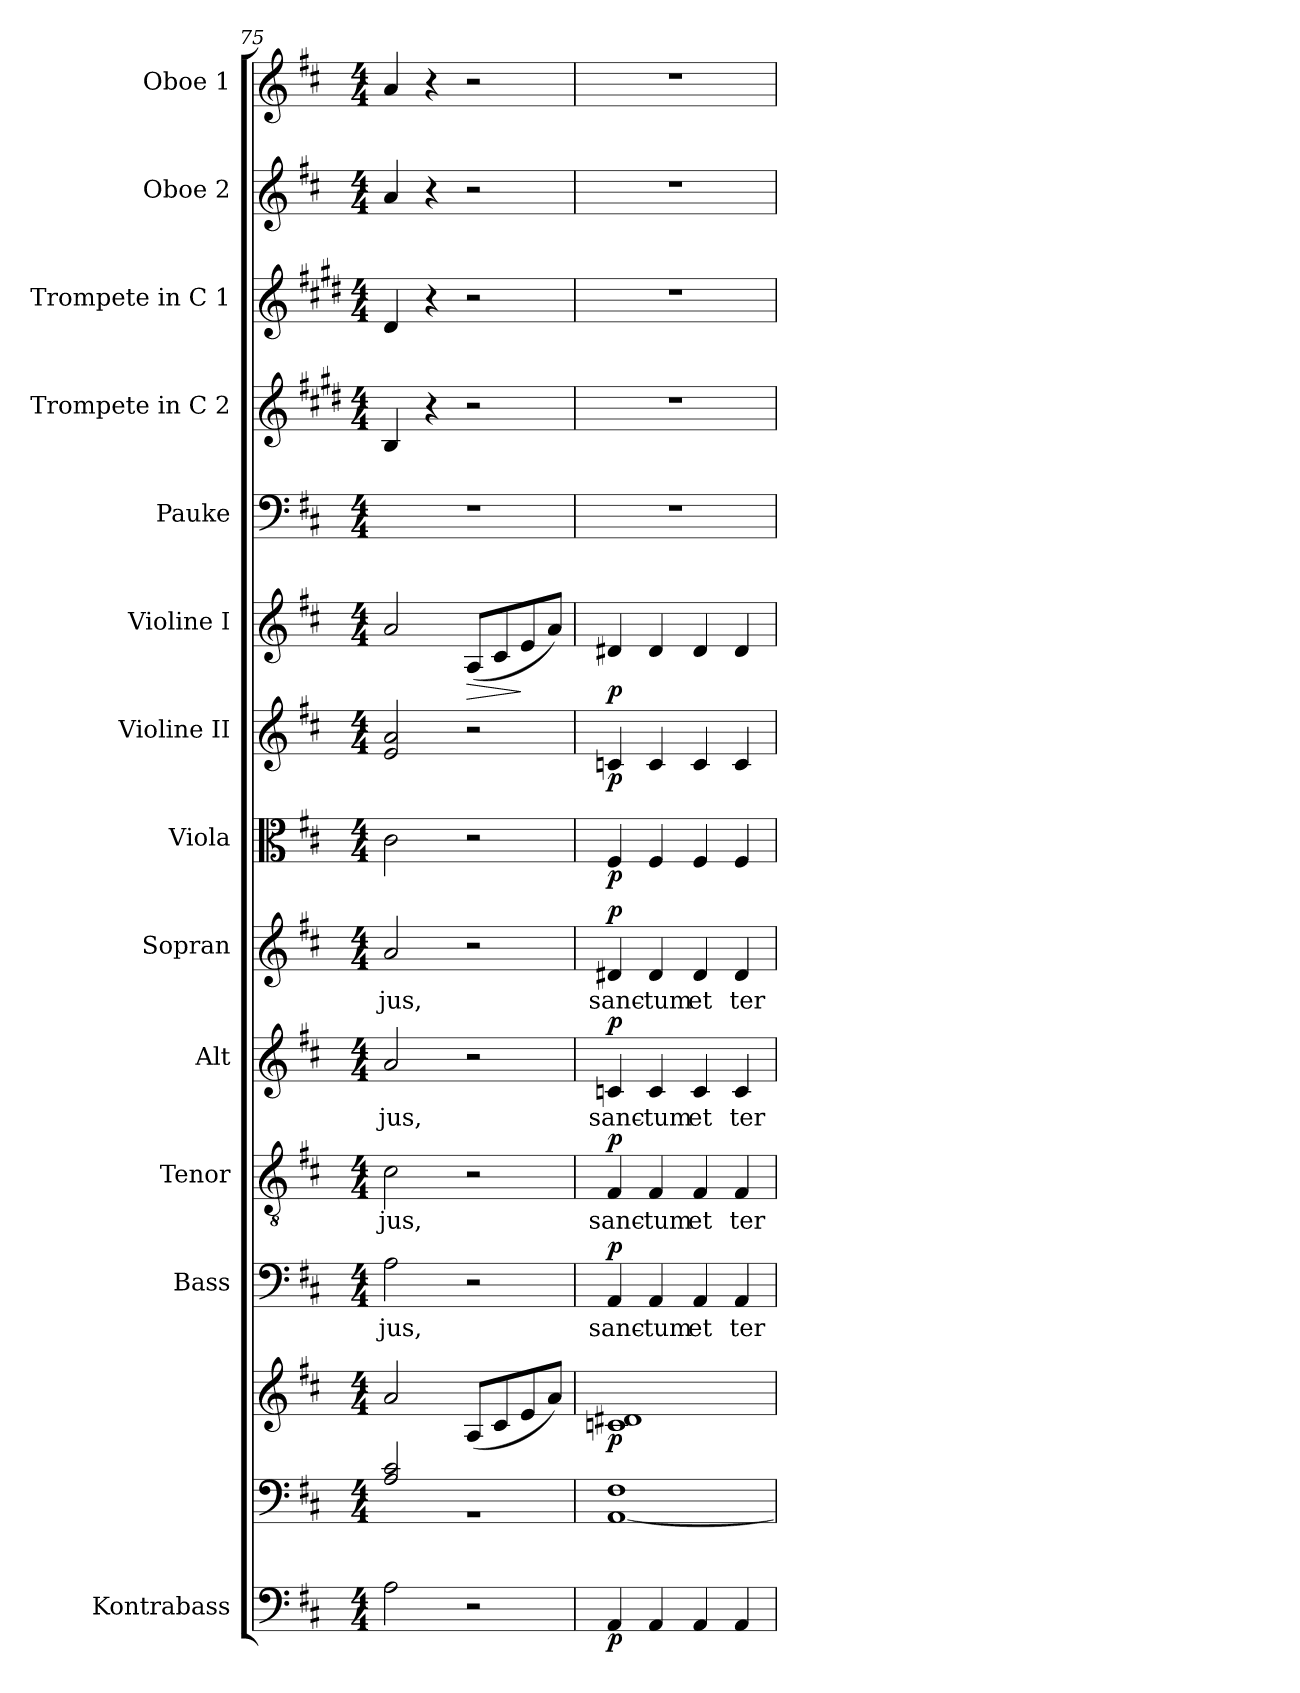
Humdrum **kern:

**kern	**dynam	**kern	**kern	**dynam	**kern	**text	**dynam	**kern	**text	**dynam	**kern	**text	**dynam	**kern	**text	**dynam	**kern	**dynam	**kern	**dynam	**kern	**dynam	**kern	**kern	**kern	**kern	**kern
*part14	*part14	*part13	*part13	*part13	*part12	*part12	*part12	*part11	*part11	*part11	*part10	*part10	*part10	*part9	*part9	*part9	*part8	*part8	*part7	*part7	*part6	*part6	*part5	*part4	*part3	*part2	*part1
*staff15	*staff15	*staff14	*staff13	*staff13/14	*staff12	*staff12	*staff12	*staff11	*staff11	*staff11	*staff10	*staff10	*staff10	*staff9	*staff9	*staff9	*staff8	*staff8	*staff7	*staff7	*staff6	*staff6	*staff5	*staff4	*staff3	*staff2	*staff1
*I"Kontrabass	*	*	*	*	*I"Bass	*	*	*I"Tenor	*	*	*I"Alt	*	*	*I"Sopran	*	*	*I"Viola	*	*I"Violine II	*	*I"Violine I	*	*I"Pauke	*I"Trompete in C 2	*I"Trompete in C 1	*I"Oboe 2	*I"Oboe 1
*I'Kb.	*	*	*	*	*I'B	*	*	*I'T	*	*	*I'A	*	*	*I'S	*	*	*I'Vla.	*	*I'Vl. II	*	*I'Vl. I	*	*I'Pk.	*	*	*I'Ob. 2	*I'Ob. 1
*clefF4	*	*clefF4	*clefG2	*	*clefF4	*	*	*clefGv2	*	*	*clefG2	*	*	*clefG2	*	*	*clefC3	*	*clefG2	*	*clefG2	*	*clefF4	*clefG2	*clefG2	*clefG2	*clefG2
*ITrd7c12	*	*	*	*	*	*	*	*	*	*	*	*	*	*	*	*	*	*	*	*	*	*	*	*ITrd1c2	*ITrd1c2	*	*
*k[f#c#]	*	*k[f#c#]	*k[f#c#]	*	*k[f#c#]	*	*	*k[f#c#]	*	*	*k[f#c#]	*	*	*k[f#c#]	*	*	*k[f#c#]	*	*k[f#c#]	*	*k[f#c#]	*	*k[f#c#]	*k[f#c#]	*k[f#c#]	*k[f#c#]	*k[f#c#]
*D:	*	*D:	*D:	*	*D:	*	*	*D:	*	*	*D:	*	*	*D:	*	*	*D:	*	*D:	*	*D:	*	*D:	*D:	*D:	*D:	*D:
*M4/4	*	*M4/4	*M4/4	*	*M4/4	*	*	*M4/4	*	*	*M4/4	*	*	*M4/4	*	*	*M4/4	*	*M4/4	*	*M4/4	*	*M4/4	*M4/4	*M4/4	*M4/4	*M4/4
=75	=75	=75	=75	=75	=75	=75	=75	=75	=75	=75	=75	=75	=75	=75	=75	=75	=75	=75	=75	=75	=75	=75	=75	=75	=75	=75	=75
*	*	*^	*	*	*	*	*	*	*	*	*	*	*	*	*	*	*	*	*	*	*	*	*	*	*	*	*
!	!	!	!	!	!	!	!LO:LY:b	!	!	!LO:LY:b	!	!	!LO:LY:b	!	!	!LO:LY:b	!	!	!	!	!	!	!	!	!	!	!	!
2AA\	.	2A/ 2c#/	1rBB	2a/	.	2A\	-jus,	.	2c#\	-jus,	.	2a/	-jus,	.	2a/	-jus,	.	2c#\	.	2e/ 2a/	.	2a/	.	1r	4A/	4c#/	4a/	4a/
.	.	.	.	.	.	.	.	.	.	.	.	.	.	.	.	.	.	.	.	.	.	.	.	.	4r	4r	4r	4r
!	!	!	!	!	!	!	!	!	!	!	!	!	!	!	!	!	!	!	!	!	!	!	!LO:HP:b	!	!	!	!	!
2r	.	2ryy	.	(<8A/L	.	2r	.	.	2r	.	.	2r	.	.	2r	.	.	2r	.	2r	.	(<8A/L	>	.	2r	2r	2r	2r
.	.	.	.	8c#/	.	.	.	.	.	.	.	.	.	.	.	.	.	.	.	.	.	8c#/	.	.	.	.	.	.
.	.	.	.	8e/	.	.	.	.	.	.	.	.	.	.	.	.	.	.	.	.	.	8e/	]	.	.	.	.	.
.	.	.	.	8a/J)	.	.	.	.	.	.	.	.	.	.	.	.	.	.	.	.	.	8a/J)	.	.	.	.	.	.
*	*	*v	*v	*	*	*	*	*	*	*	*	*	*	*	*	*	*	*	*	*	*	*	*	*	*	*	*	*
=76	=76	=76	=76	=76	=76	=76	=76	=76	=76	=76	=76	=76	=76	=76	=76	=76	=76	=76	=76	=76	=76	=76	=76	=76	=76	=76	=76
!	!LO:DY:b	!	!	!LO:DY:b	!	!LO:LY:b	!LO:DY:a	!	!LO:LY:b	!LO:DY:a	!	!LO:LY:b	!LO:DY:a	!	!LO:LY:b	!LO:DY:a	!	!LO:DY:b	!	!LO:DY:b	!	!LO:DY:b	!	!	!	!	!
4AAA/	p	[1AA 1F#	1cn 1d#X	p	4AA/	sanc-	p	4F#/	sanc-	p	4cn/	sanc-	p	4d#X/	sanc-	p	4F#/	p	4cn/	p	4d#X/	p	1r	1r	1r	1r	1r
!	!	!	!	!	!	!LO:LY:b	!	!	!LO:LY:b	!	!	!LO:LY:b	!	!	!LO:LY:b	!	!	!	!	!	!	!	!	!	!	!	!
4AAA/	.	.	.	.	4AA/	-tum	.	4F#/	-tum	.	4c/	-tum	.	4d#/	-tum	.	4F#/	.	4c/	.	4d#/	.	.	.	.	.	.
!	!	!	!	!	!	!LO:LY:b	!	!	!LO:LY:b	!	!	!LO:LY:b	!	!	!LO:LY:b	!	!	!	!	!	!	!	!	!	!	!	!
4AAA/	.	.	.	.	4AA/	et	.	4F#/	et	.	4c/	et	.	4d#/	et	.	4F#/	.	4c/	.	4d#/	.	.	.	.	.	.
!	!	!	!	!	!	!LO:LY:b	!	!	!LO:LY:b	!	!	!LO:LY:b	!	!	!LO:LY:b	!	!	!	!	!	!	!	!	!	!	!	!
4AAA/	.	.	.	.	4AA/	ter-	.	4F#/	ter-	.	4c/	ter-	.	4d#/	ter-	.	4F#/	.	4c/	.	4d#/	.	.	.	.	.	.
=	=	=	=	=	=	=	=	=	=	=	=	=	=	=	=	=	=	=	=	=	=	=	=	=	=	=	=
*-	*-	*-	*-	*-	*-	*-	*-	*-	*-	*-	*-	*-	*-	*-	*-	*-	*-	*-	*-	*-	*-	*-	*-	*-	*-	*-	*-
